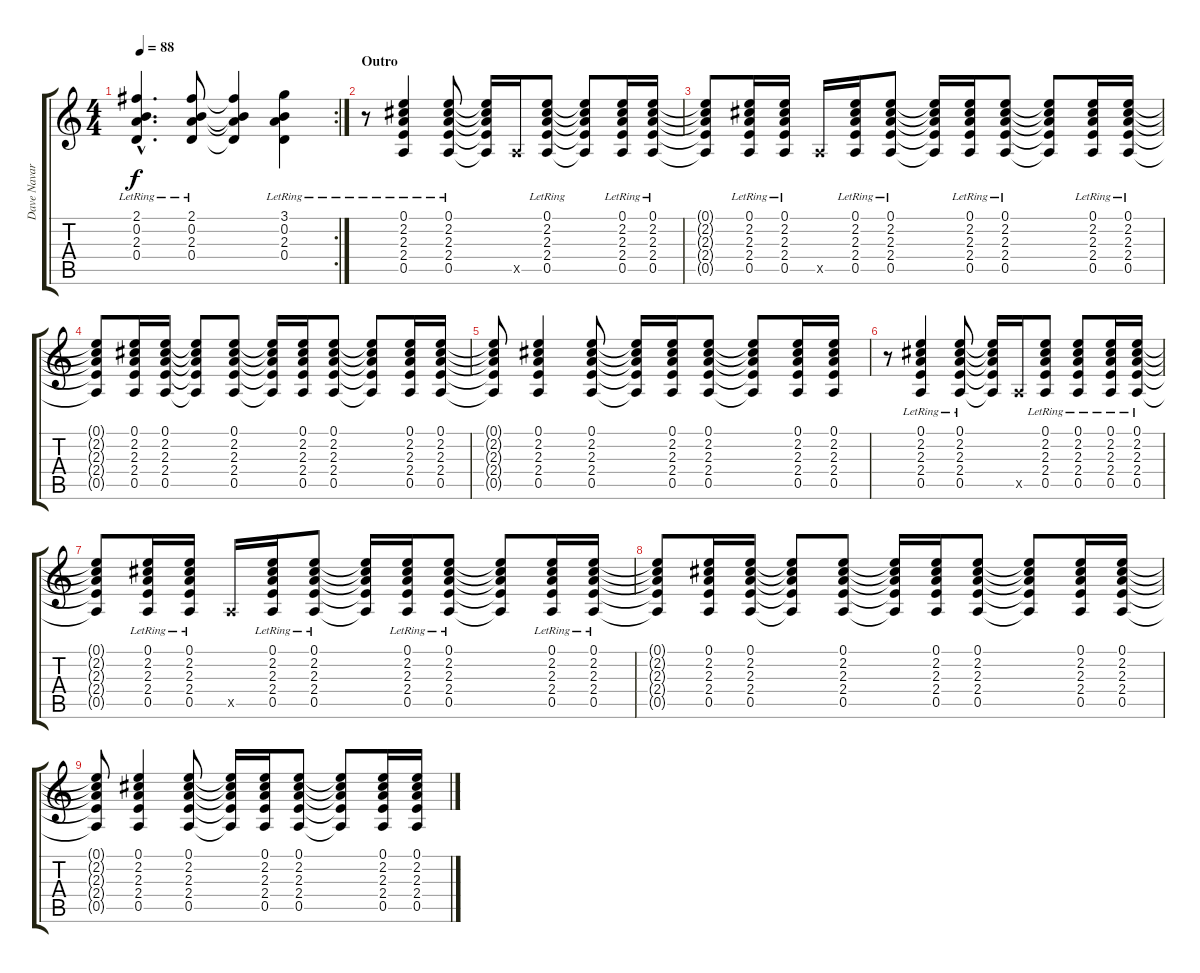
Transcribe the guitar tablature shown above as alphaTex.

\track ("Dave Navarro Acoustic" "Dave Navar") {instrument acousticguitarsteel}
\staff {score tabs}
\tuning (E4 B3 G3 D3 A2 E2) {hide}
\rc 2
\ts (4 4)
\tempo 88
\clef g2
\ks c
(2.1{hac lr} 0.2{hac lr} 2.3{hac lr} 0.4{hac lr}).4{d dy f} (2.1{lr} 0.2{lr} 2.3{lr} 0.4{lr}).8 (2.1{t} 0.2{t} 2.3{t} 0.4{t}).4 (3.1{lr} 0.2{lr} 2.3{lr} 0.4{lr}).4 |
\section ("" "Outro")
r.8 (0.1{lr} 2.2{lr} 2.3{lr} 2.4{lr} 0.5{lr}).4 (0.1{lr} 2.2{lr} 2.3{lr} 2.4{lr} 0.5{lr}).8 (0.1{t} 2.2{t} 2.3{t} 2.4{t} 0.5{t}).16 0.5{x}.16 (0.1{lr} 2.2{lr} 2.3{lr} 2.4{lr} 0.5{lr}).8 (0.1{t} 2.2{t} 2.3{t} 2.4{t} 0.5{t}).8 (0.1{lr} 2.2{lr} 2.3{lr} 2.4{lr} 0.5{lr}).16 (0.1{lr} 2.2{lr} 2.3{lr} 2.4{lr} 0.5{lr}).16 |
(0.1{t} 2.2{t} 2.3{t} 2.4{t} 0.5{t}).8 (0.1{lr} 2.2{lr} 2.3{lr} 2.4{lr} 0.5{lr}).16 (0.1{lr} 2.2{lr} 2.3{lr} 2.4{lr} 0.5{lr}).16 0.5{x}.16 (0.1{lr} 2.2{lr} 2.3{lr} 2.4{lr} 0.5{lr}).16 (0.1{lr} 2.2{lr} 2.3{lr} 2.4{lr} 0.5{lr}).8 (0.1{t} 2.2{t} 2.3{t} 2.4{t} 0.5{t}).16 (0.1{lr} 2.2{lr} 2.3{lr} 2.4{lr} 0.5{lr}).16 (0.1{lr} 2.2{lr} 2.3{lr} 2.4{lr} 0.5{lr}).8 (0.1{t} 2.2{t} 2.3{t} 2.4{t} 0.5{t}).8 (0.1{lr} 2.2{lr} 2.3{lr} 2.4{lr} 0.5{lr}).16 (0.1{lr} 2.2{lr} 2.3{lr} 2.4{lr} 0.5{lr}).16 |
(0.1{t} 2.2{t} 2.3{t} 2.4{t} 0.5{t}).8 (0.1 2.2 2.3 2.4 0.5).16 (0.1 2.2 2.3 2.4 0.5).16 (0.1{t} 2.2{t} 2.3{t} 2.4{t} 0.5{t}).8 (0.1 2.2 2.3 2.4 0.5).8 (0.1{t} 2.2{t} 2.3{t} 2.4{t} 0.5{t}).16 (0.1 2.2 2.3 2.4 0.5).16 (0.1 2.2 2.3 2.4 0.5).8 (0.1{t} 2.2{t} 2.3{t} 2.4{t} 0.5{t}).8 (0.1 2.2 2.3 2.4 0.5).16 (0.1 2.2 2.3 2.4 0.5).16 |
(0.1{t} 2.2{t} 2.3{t} 2.4{t} 0.5{t}).8 (0.1 2.2 2.3 2.4 0.5).4 (0.1 2.2 2.3 2.4 0.5).8 (0.1{t} 2.2{t} 2.3{t} 2.4{t} 0.5{t}).16 (0.1 2.2 2.3 2.4 0.5).16 (0.1 2.2 2.3 2.4 0.5).8 (0.1{t} 2.2{t} 2.3{t} 2.4{t} 0.5{t}).8 (0.1 2.2 2.3 2.4 0.5).16 (0.1 2.2 2.3 2.4 0.5).16 |
r.8 (0.1{lr} 2.2{lr} 2.3{lr} 2.4{lr} 0.5{lr}).4 (0.1{lr} 2.2{lr} 2.3{lr} 2.4{lr} 0.5{lr}).8 (0.1{t} 2.2{t} 2.3{t} 2.4{t} 0.5{t}).16 0.5{x}.16 (0.1{lr} 2.2{lr} 2.3{lr} 2.4{lr} 0.5{lr}).8 (0.1{lr} 2.2{lr} 2.3{lr} 2.4{lr} 0.5{lr}).8 (0.1{lr} 2.2{lr} 2.3{lr} 2.4{lr} 0.5{lr}).16 (0.1{lr} 2.2{lr} 2.3{lr} 2.4{lr} 0.5{lr}).16 |
(0.1{t} 2.2{t} 2.3{t} 2.4{t} 0.5{t}).8 (0.1{lr} 2.2{lr} 2.3{lr} 2.4{lr} 0.5{lr}).16 (0.1{lr} 2.2{lr} 2.3{lr} 2.4{lr} 0.5{lr}).16 0.5{x}.16 (0.1{lr} 2.2{lr} 2.3{lr} 2.4{lr} 0.5{lr}).16 (0.1{lr} 2.2{lr} 2.3{lr} 2.4{lr} 0.5{lr}).8 (0.1{t} 2.2{t} 2.3{t} 2.4{t} 0.5{t}).16 (0.1{lr} 2.2{lr} 2.3{lr} 2.4{lr} 0.5{lr}).16 (0.1{lr} 2.2{lr} 2.3{lr} 2.4{lr} 0.5{lr}).8 (0.1{t} 2.2{t} 2.3{t} 2.4{t} 0.5{t}).8 (0.1{lr} 2.2{lr} 2.3{lr} 2.4{lr} 0.5{lr}).16 (0.1{lr} 2.2{lr} 2.3{lr} 2.4{lr} 0.5{lr}).16 |
(0.1{t} 2.2{t} 2.3{t} 2.4{t} 0.5{t}).8 (0.1 2.2 2.3 2.4 0.5).16 (0.1 2.2 2.3 2.4 0.5).16 (0.1{t} 2.2{t} 2.3{t} 2.4{t} 0.5{t}).8 (0.1 2.2 2.3 2.4 0.5).8 (0.1{t} 2.2{t} 2.3{t} 2.4{t} 0.5{t}).16 (0.1 2.2 2.3 2.4 0.5).16 (0.1 2.2 2.3 2.4 0.5).8 (0.1{t} 2.2{t} 2.3{t} 2.4{t} 0.5{t}).8 (0.1 2.2 2.3 2.4 0.5).16 (0.1 2.2 2.3 2.4 0.5).16 |
(0.1{t} 2.2{t} 2.3{t} 2.4{t} 0.5{t}).8 (0.1 2.2 2.3 2.4 0.5).4 (0.1 2.2 2.3 2.4 0.5).8 (0.1{t} 2.2{t} 2.3{t} 2.4{t} 0.5{t}).16 (0.1 2.2 2.3 2.4 0.5).16 (0.1 2.2 2.3 2.4 0.5).8 (0.1{t} 2.2{t} 2.3{t} 2.4{t} 0.5{t}).8 (0.1 2.2 2.3 2.4 0.5).16 (0.1 2.2 2.3 2.4 0.5).16
